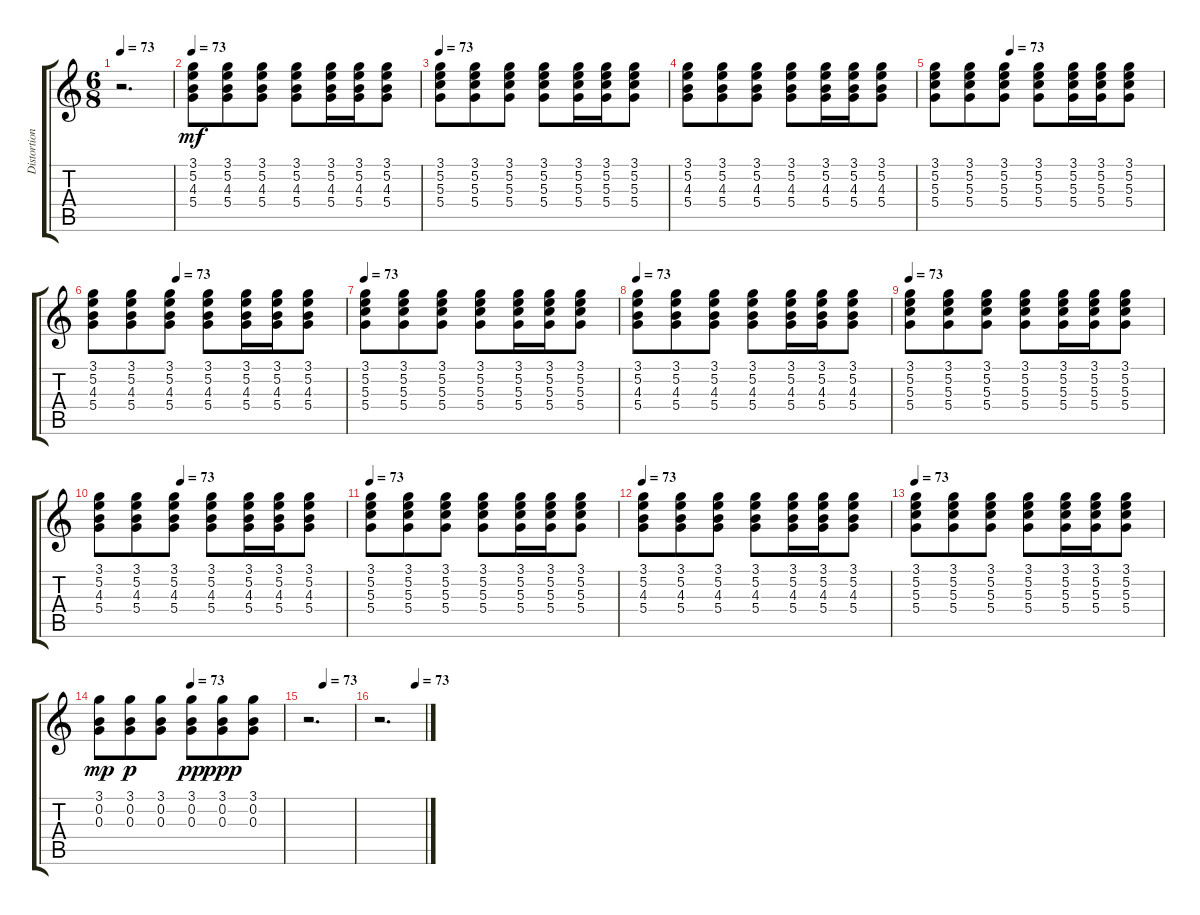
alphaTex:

\track ("Distortion" "Distortion") {instrument distortionguitar}
\staff {score tabs}
\tuning (E4 B3 G3 D3 A2 E2) {hide}
\ts (6 8)
\tempo 73
\clef g2
\ks c
r.2{d dy mf} |
\tempo 73
(3.1 5.2 4.3 5.4).8 (3.1 5.2 4.3 5.4).8 (3.1 5.2 4.3 5.4).8 (3.1 5.2 4.3 5.4).8 (3.1 5.2 4.3 5.4).16 (3.1 5.2 4.3 5.4).16 (3.1 5.2 4.3 5.4).8 |
\tempo 73
(3.1 5.2 5.3 5.4).8 (3.1 5.2 5.3 5.4).8 (3.1 5.2 5.3 5.4).8 (3.1 5.2 5.3 5.4).8 (3.1 5.2 5.3 5.4).16 (3.1 5.2 5.3 5.4).16 (3.1 5.2 5.3 5.4).8 |
(3.1 5.2 4.3 5.4).8 (3.1 5.2 4.3 5.4).8 (3.1 5.2 4.3 5.4).8 (3.1 5.2 4.3 5.4).8 (3.1 5.2 4.3 5.4).16 (3.1 5.2 4.3 5.4).16 (3.1 5.2 4.3 5.4).8 |
\tempo (73 0.3333333333333333)
(3.1 5.2 5.3 5.4).8 (3.1 5.2 5.3 5.4).8 (3.1 5.2 5.3 5.4).8 (3.1 5.2 5.3 5.4).8 (3.1 5.2 5.3 5.4).16 (3.1 5.2 5.3 5.4).16 (3.1 5.2 5.3 5.4).8 |
\tempo (73 0.3333333333333333)
(3.1 5.2 4.3 5.4).8 (3.1 5.2 4.3 5.4).8 (3.1 5.2 4.3 5.4).8 (3.1 5.2 4.3 5.4).8 (3.1 5.2 4.3 5.4).16 (3.1 5.2 4.3 5.4).16 (3.1 5.2 4.3 5.4).8 |
\tempo 73
(3.1 5.2 5.3 5.4).8 (3.1 5.2 5.3 5.4).8 (3.1 5.2 5.3 5.4).8 (3.1 5.2 5.3 5.4).8 (3.1 5.2 5.3 5.4).16 (3.1 5.2 5.3 5.4).16 (3.1 5.2 5.3 5.4).8 |
\tempo 73
(3.1 5.2 4.3 5.4).8 (3.1 5.2 4.3 5.4).8 (3.1 5.2 4.3 5.4).8 (3.1 5.2 4.3 5.4).8 (3.1 5.2 4.3 5.4).16 (3.1 5.2 4.3 5.4).16 (3.1 5.2 4.3 5.4).8 |
\tempo 73
(3.1 5.2 5.3 5.4).8 (3.1 5.2 5.3 5.4).8 (3.1 5.2 5.3 5.4).8 (3.1 5.2 5.3 5.4).8 (3.1 5.2 5.3 5.4).16 (3.1 5.2 5.3 5.4).16 (3.1 5.2 5.3 5.4).8 |
\tempo (73 0.3333333333333333)
(3.1 5.2 4.3 5.4).8 (3.1 5.2 4.3 5.4).8 (3.1 5.2 4.3 5.4).8 (3.1 5.2 4.3 5.4).8 (3.1 5.2 4.3 5.4).16 (3.1 5.2 4.3 5.4).16 (3.1 5.2 4.3 5.4).8 |
\tempo 73
(3.1 5.2 5.3 5.4).8 (3.1 5.2 5.3 5.4).8 (3.1 5.2 5.3 5.4).8 (3.1 5.2 5.3 5.4).8 (3.1 5.2 5.3 5.4).16 (3.1 5.2 5.3 5.4).16 (3.1 5.2 5.3 5.4).8 |
\tempo 73
(3.1 5.2 4.3 5.4).8 (3.1 5.2 4.3 5.4).8 (3.1 5.2 4.3 5.4).8 (3.1 5.2 4.3 5.4).8 (3.1 5.2 4.3 5.4).16 (3.1 5.2 4.3 5.4).16 (3.1 5.2 4.3 5.4).8 |
\tempo 73
(3.1 5.2 5.3 5.4).8 (3.1 5.2 5.3 5.4).8 (3.1 5.2 5.3 5.4).8 (3.1 5.2 5.3 5.4).8 (3.1 5.2 5.3 5.4).16 (3.1 5.2 5.3 5.4).16 (3.1 5.2 5.3 5.4).8 |
\tempo (73 0.5)
(3.1 0.2 0.3).8{dy mp} (3.1 0.2 0.3).8{dy p} (3.1 0.2 0.3).8 (3.1 0.2 0.3).8{dy pp} (3.1 0.2 0.3).8{dy ppp} (3.1 0.2 0.3).8 |
\tempo (73 0.3333333333333333)
r.2{d} |
\tempo (73 0.7916666666666666)
r.2{d}
